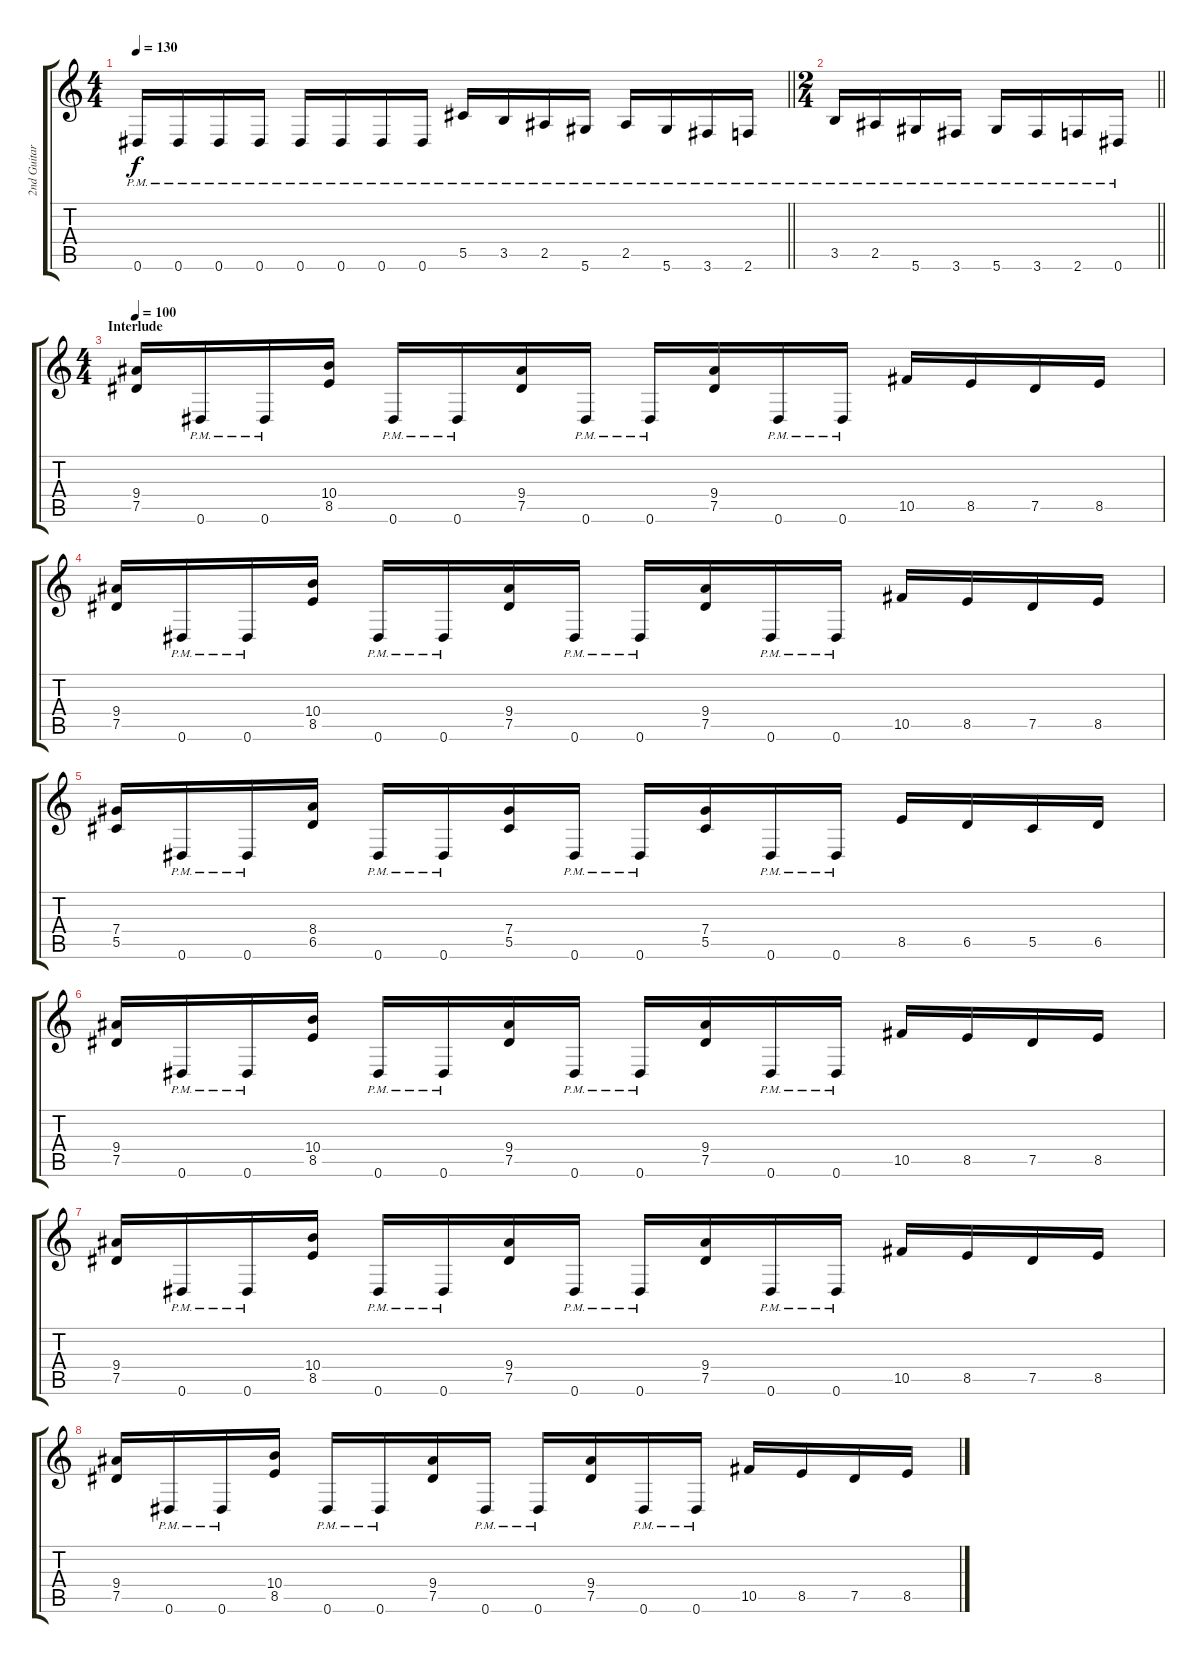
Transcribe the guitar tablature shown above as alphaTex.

\track ("2nd Guitar" "2nd Guitar") {instrument overdrivenguitar}
\staff {score tabs}
\tuning (Eb4 Bb3 Gb3 Db3 Ab2 Eb2) {hide}
\ts (4 4)
\tempo 130
\clef g2
\barLineRight lightlight
\ks c
0.6{pm}.16{dy f} 0.6{pm}.16 0.6{pm}.16 0.6{pm}.16 0.6{pm}.16 0.6{pm}.16 0.6{pm}.16 0.6{pm}.16 5.5{pm}.16 3.5{pm}.16 2.5{pm}.16 5.6{pm}.16 2.5{pm}.16 5.6{pm}.16 3.6{pm}.16 2.6{pm}.16 |
\ts (2 4)
\barLineRight lightlight
3.5{pm}.16 2.5{pm}.16 5.6{pm}.16 3.6{pm}.16 5.6{pm}.16 3.6{pm}.16 2.6{pm}.16 0.6{pm}.16 |
\ts (4 4)
\section ("" "Interlude")
\tempo 100
(9.4 7.5).16 0.6{pm}.16 0.6{pm}.16 (10.4 8.5).16 0.6{pm}.16 0.6{pm}.16 (9.4 7.5).16 0.6{pm}.16 0.6{pm}.16 (9.4 7.5).16 0.6{pm}.16 0.6{pm}.16 10.5.16 8.5.16 7.5.16 8.5.16 |
(9.4 7.5).16 0.6{pm}.16 0.6{pm}.16 (10.4 8.5).16 0.6{pm}.16 0.6{pm}.16 (9.4 7.5).16 0.6{pm}.16 0.6{pm}.16 (9.4 7.5).16 0.6{pm}.16 0.6{pm}.16 10.5.16 8.5.16 7.5.16 8.5.16 |
(7.4 5.5).16 0.6{pm}.16 0.6{pm}.16 (8.4 6.5).16 0.6{pm}.16 0.6{pm}.16 (7.4 5.5).16 0.6{pm}.16 0.6{pm}.16 (7.4 5.5).16 0.6{pm}.16 0.6{pm}.16 8.5.16 6.5.16 5.5.16 6.5.16 |
(9.4 7.5).16 0.6{pm}.16 0.6{pm}.16 (10.4 8.5).16 0.6{pm}.16 0.6{pm}.16 (9.4 7.5).16 0.6{pm}.16 0.6{pm}.16 (9.4 7.5).16 0.6{pm}.16 0.6{pm}.16 10.5.16 8.5.16 7.5.16 8.5.16 |
(9.4 7.5).16 0.6{pm}.16 0.6{pm}.16 (10.4 8.5).16 0.6{pm}.16 0.6{pm}.16 (9.4 7.5).16 0.6{pm}.16 0.6{pm}.16 (9.4 7.5).16 0.6{pm}.16 0.6{pm}.16 10.5.16 8.5.16 7.5.16 8.5.16 |
(9.4 7.5).16 0.6{pm}.16 0.6{pm}.16 (10.4 8.5).16 0.6{pm}.16 0.6{pm}.16 (9.4 7.5).16 0.6{pm}.16 0.6{pm}.16 (9.4 7.5).16 0.6{pm}.16 0.6{pm}.16 10.5.16 8.5.16 7.5.16 8.5.16
